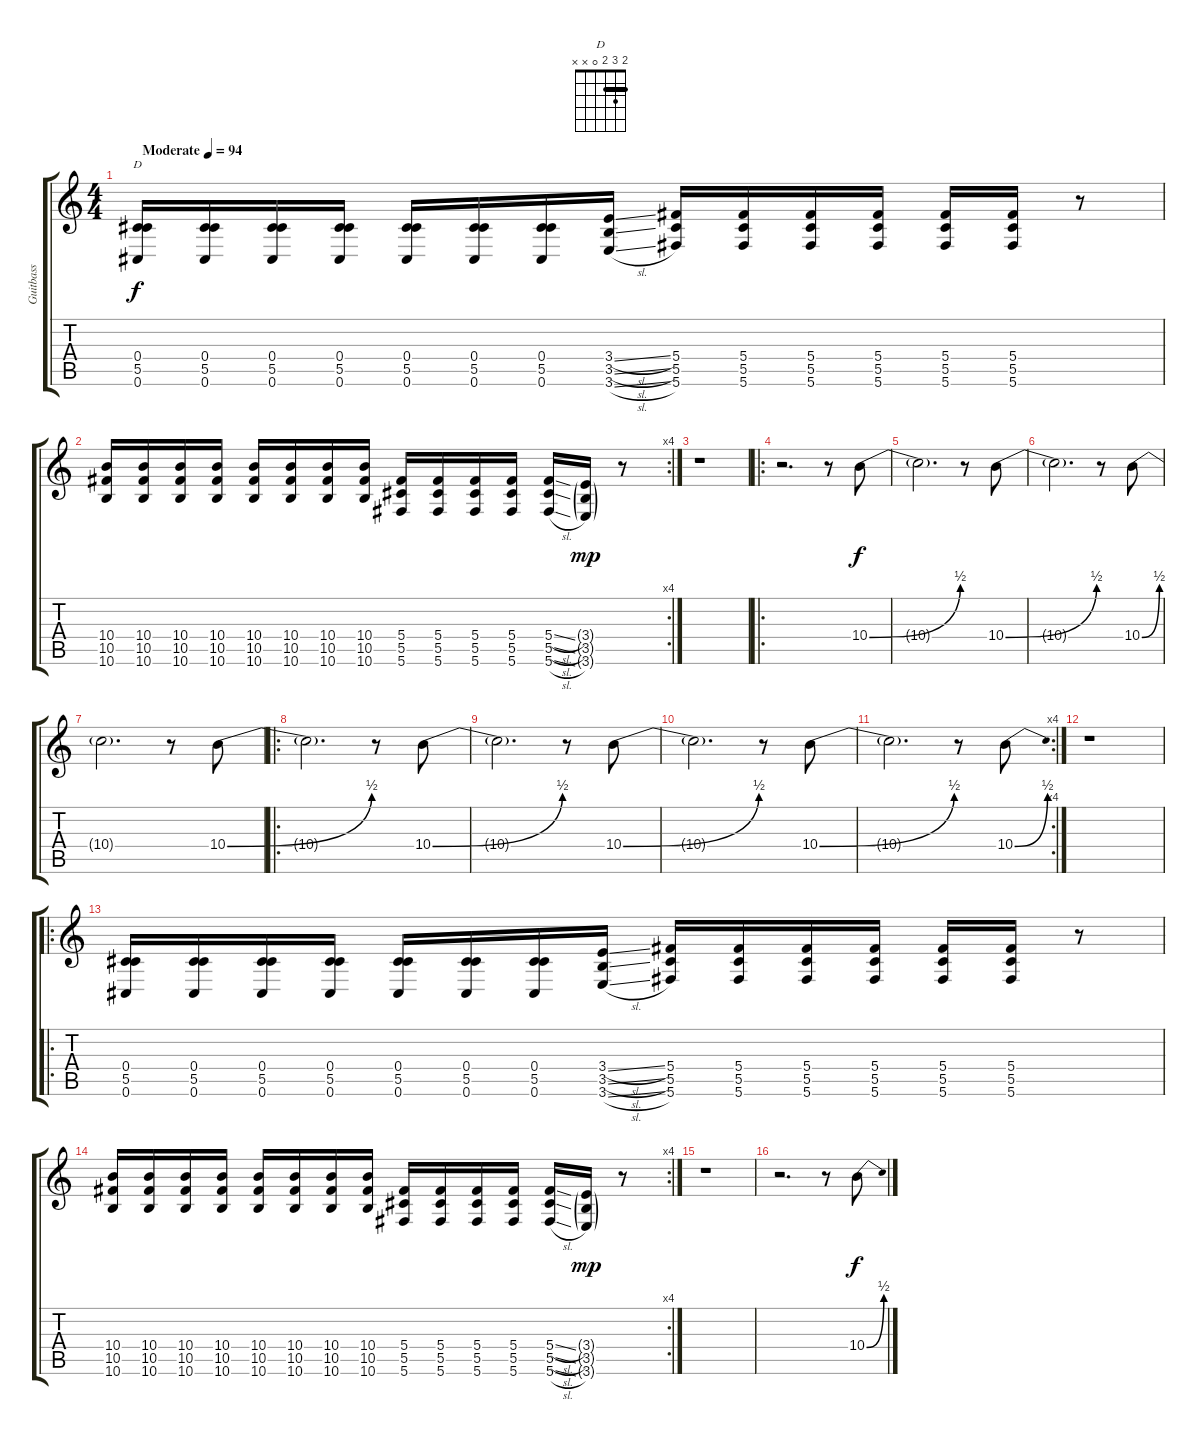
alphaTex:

\track ("Guitbass" "Guitbass") {instrument overdrivenguitar}
\staff {score tabs}
\tuning (Eb4 Bb3 Gb3 Db3 Ab2 Db2) {hide}
\chord ("D" 2 3 2 0 x x) {barre 2}
\ts (4 4)
\tempo (94 "Moderate")
\clef g2
\ks c
(0.4 5.5 0.6).16{ch "D" dy f instrument overdrivenguitar} (0.4 5.5 0.6).16 (0.4 5.5 0.6).16 (0.4 5.5 0.6).16 (0.4 5.5 0.6).16 (0.4 5.5 0.6).16 (0.4 5.5 0.6).16 (3.4{sl} 3.5{sl} 3.6{sl}).16 (5.4 5.5 5.6).16 (5.4 5.5 5.6).16 (5.4 5.5 5.6).16 (5.4 5.5 5.6).16 (5.4 5.5 5.6).16 (5.4 5.5 5.6).16 r.8 |
\rc 4
(10.4 10.5 10.6).16 (10.4 10.5 10.6).16 (10.4 10.5 10.6).16 (10.4 10.5 10.6).16 (10.4 10.5 10.6).16 (10.4 10.5 10.6).16 (10.4 10.5 10.6).16 (10.4 10.5 10.6).16 (5.4 5.5 5.6).16 (5.4 5.5 5.6).16 (5.4 5.5 5.6).16 (5.4 5.5 5.6).16 (5.4{sl} 5.5{sl} 5.6{sl}).16 (3.4{g} 3.5{g} 3.6{g}).16{dy mp} r.8 |
r.1 |
\ro
r.2{d} r.8 10.4{be (bend 0 0 60 2)}.8{dy f} |
10.4{t}.2{d} r.8 10.4{be (bend 0 0 60 2)}.8 |
10.4{t}.2{d} r.8 10.4{be (bend 0 0 60 2)}.8 |
10.4{t}.2{d} r.8 10.4{be (bend 0 0 60 2)}.8 |
\ro
10.4{t}.2{d} r.8 10.4{be (bend 0 0 60 2)}.8 |
10.4{t}.2{d} r.8 10.4{be (bend 0 0 60 2)}.8 |
10.4{t}.2{d} r.8 10.4{be (bend 0 0 60 2)}.8 |
\rc 4
10.4{t}.2{d} r.8 10.4{be (bend 0 0 60 2)}.8 |
r.1 |
\ro
(0.4 5.5 0.6).16 (0.4 5.5 0.6).16 (0.4 5.5 0.6).16 (0.4 5.5 0.6).16 (0.4 5.5 0.6).16 (0.4 5.5 0.6).16 (0.4 5.5 0.6).16 (3.4{sl} 3.5{sl} 3.6{sl}).16 (5.4 5.5 5.6).16 (5.4 5.5 5.6).16 (5.4 5.5 5.6).16 (5.4 5.5 5.6).16 (5.4 5.5 5.6).16 (5.4 5.5 5.6).16 r.8 |
\rc 4
(10.4 10.5 10.6).16 (10.4 10.5 10.6).16 (10.4 10.5 10.6).16 (10.4 10.5 10.6).16 (10.4 10.5 10.6).16 (10.4 10.5 10.6).16 (10.4 10.5 10.6).16 (10.4 10.5 10.6).16 (5.4 5.5 5.6).16 (5.4 5.5 5.6).16 (5.4 5.5 5.6).16 (5.4 5.5 5.6).16 (5.4{sl} 5.5{sl} 5.6{sl}).16 (3.4{g} 3.5{g} 3.6{g}).16{dy mp} r.8 |
r.1 |
r.2{d} r.8 10.4{be (bend 0 0 60 2)}.8{dy f}
